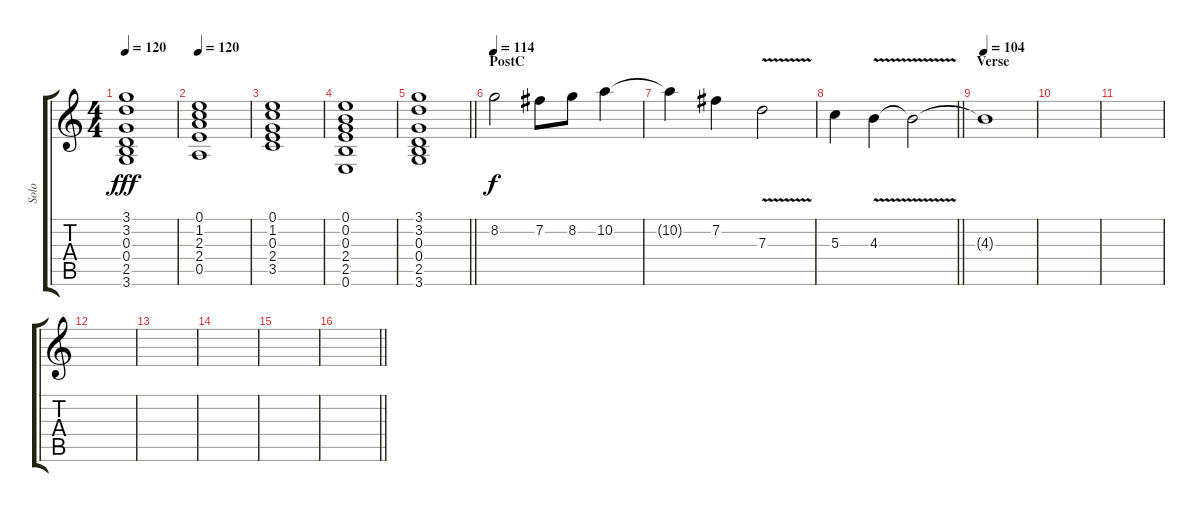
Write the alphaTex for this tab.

\track ("Solo" "Solo") {instrument distortionguitar}
\staff {score tabs}
\tuning (E4 B3 G3 D3 A2 E2) {hide}
\ts (4 4)
\tempo 120
\clef g2
\ks c
(3.1 3.2 0.3 0.4 2.5 3.6).1{dy fff} |
\tempo 120
(0.1 1.2 2.3 2.4 0.5).1 |
(0.1 1.2 0.3 2.4 3.5).1 |
(0.1 0.2 0.3 2.4 2.5 0.6).1 |
\barLineRight lightlight
(3.1 3.2 0.3 0.4 2.5 3.6).1 |
\section ("" "PostC")
\tempo 114
8.2.2{dy f volume 13} 7.2.8 8.2.8 10.2.4 |
10.2{t}.4 7.2.4 7.3{v}.2 |
\barLineRight lightlight
5.3.4 4.3{v}.4 4.3{t}.2 |
\section ("" "Verse")
\tempo 104
4.3{t}.1{volume 0} |
|
|
|
|
|
|
\barLineRight lightlight
